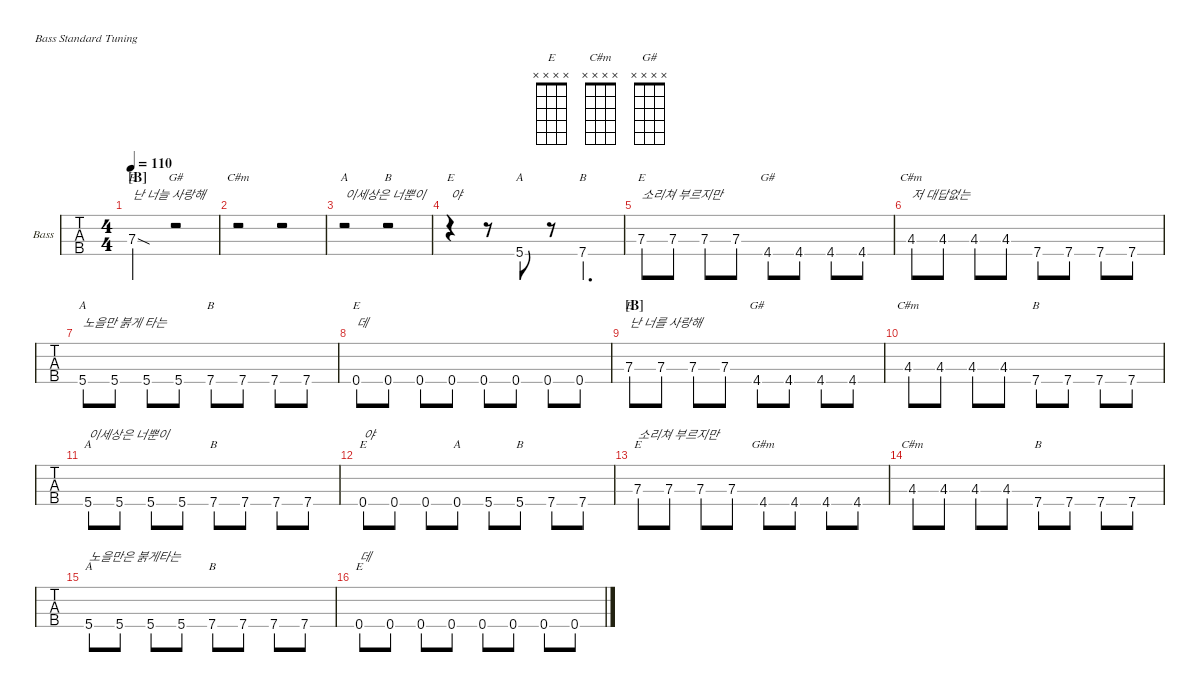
\defaultSystemsLayout 4
\hideDynamics
\bracketExtendMode nobrackets
\firstSystemTrackNameOrientation horizontal
\track ("Bass" "Bass") {defaultSystemsLayout 4 instrument electricbassfinger}
\staff {tabs}
\tuning (G2 D2 A1 E1)
\chord ("E" x x 7 x) {firstfret 7 showdiagram false showfingering false}
\chord ("C#m" x x 4 x) {showdiagram false showfingering false}
\chord ("A" x x x 5) {showdiagram false showfingering false}
\chord ("B" x x x x)
\chord ("B" x x x 7) {firstfret 7 showdiagram false showfingering false}
\chord ("G#" x x x 4) {showdiagram false showfingering false}
\chord ("E" x x x 0) {showdiagram false showfingering false}
\chord ("G#m" x x x 4) {showdiagram false showfingering false}
\chord ("A" x x x x)
\chord ("G#" x x x x)
\chord ("C#m" x x x x)
\chord ("B" x x x 5) {showdiagram false showfingering false}
\chord ("E" x x x x)
\chord ("A" x x x 0) {showdiagram false showfingering false}
\ts (4 4)
\section ("B" "")
\tempo 110
\clef f4
\ks c
7.3{sod}.2{ch "E" txt "난 너늘 사랑해" dy mf} r.2{ch "G#"} |
r.2{ch "C#m"} r.2 |
r.2{ch "A" txt "이세상은 너뿐이"} r.2{ch "B"} |
r.4{ch "E" txt "야"} r.8 5.4.8{ch "A"} r.8 7.4.4{d ch "B"} |
7.3.8{ch "E" txt "소리쳐 부르지만"} 7.3.8 7.3.8 7.3.8 4.4{acc #}.8{ch "G#"} 4.4{acc #}.8 4.4{acc #}.8 4.4{acc #}.8 |
4.3{acc #}.8{ch "C#m" txt "저 대답없는"} 4.3{acc #}.8 4.3{acc #}.8 4.3{acc #}.8 7.4.8 7.4.8 7.4.8 7.4.8 |
5.4.8{ch "A" txt "노을만 붉게 타는"} 5.4.8 5.4.8 5.4.8 7.4.8{ch "B"} 7.4.8 7.4.8 7.4.8 |
0.4.8{ch "E" txt "데"} 0.4.8 0.4.8 0.4.8 0.4.8 0.4.8 0.4.8 0.4.8 |
\section ("B" "")
7.3.8{ch "E" txt "난 너를 사랑해"} 7.3.8 7.3.8 7.3.8 4.4{acc #}.8{ch "G#"} 4.4{acc #}.8 4.4{acc #}.8 4.4{acc #}.8 |
4.3{acc #}.8{ch "C#m"} 4.3{acc #}.8 4.3{acc #}.8 4.3{acc #}.8 7.4.8{ch "B"} 7.4.8 7.4.8 7.4.8 |
5.4.8{ch "A" txt "이세상은 너뿐이"} 5.4.8 5.4.8 5.4.8 7.4.8{ch "B"} 7.4.8 7.4.8 7.4.8 |
0.4.8{ch "E" txt "야"} 0.4.8 0.4.8 0.4.8{ch "A"} 5.4.8 5.4.8{ch "B"} 7.4.8 7.4.8 |
7.3.8{ch "E" txt "소리쳐 부르지만"} 7.3.8 7.3.8 7.3.8 4.4{acc #}.8{ch "G#m"} 4.4{acc #}.8 4.4{acc #}.8 4.4{acc #}.8 |
4.3{acc #}.8{ch "C#m"} 4.3{acc #}.8 4.3{acc #}.8 4.3{acc #}.8 7.4.8{ch "B"} 7.4.8 7.4.8 7.4.8 |
5.4.8{ch "A" txt "노을만은 붉게타는"} 5.4.8 5.4.8 5.4.8 7.4.8{ch "B"} 7.4.8 7.4.8 7.4.8 |
0.4.8{ch "E" txt "데"} 0.4.8 0.4.8 0.4.8 0.4.8 0.4.8 0.4.8 0.4.8
